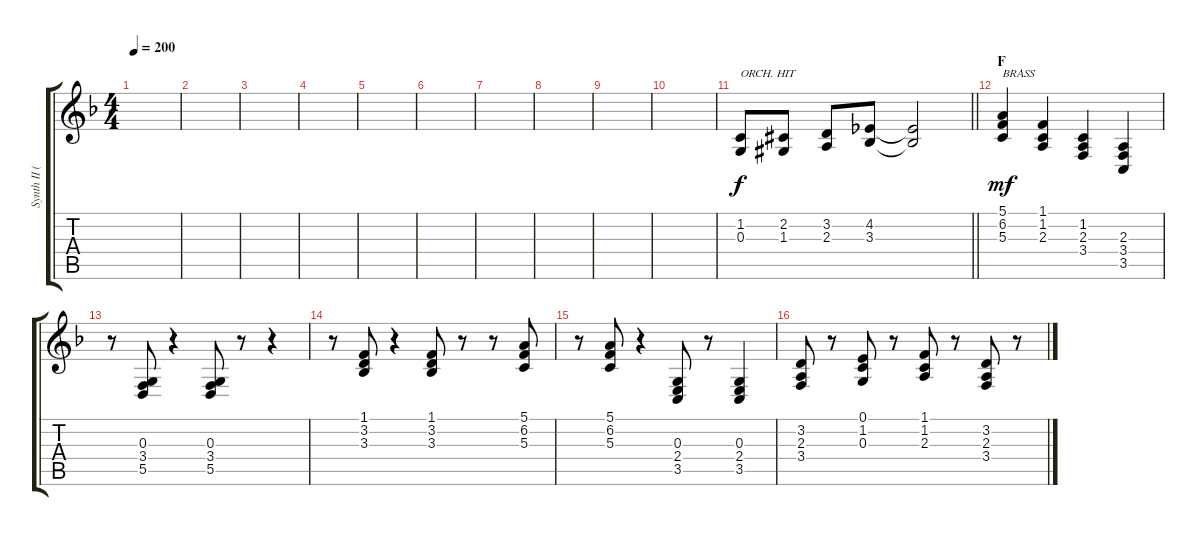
\track ("Synth II (Kotobuki Tsumugi)" "Synth II (") {instrument orchestrahit}
\staff {score tabs}
\tuning (E4 B3 G3 D3 A2 E2) {hide}
\ts (4 4)
\tempo 200
\clef g2
\ks f
|
|
|
|
|
|
|
|
|
|
\barLineRight lightlight
(1.2 0.3).8{txt "ORCH. HIT"} (2.2{acc #} 1.3{acc #}).8 (3.2 2.3).8 (4.2 3.3).8 (4.2{t} 3.3{t}).2 |
\section ("" "F")
(5.1 6.2 5.3).4{txt "BRASS" dy mf instrument synthbrass1} (1.1 1.2 2.3).4 (1.2 2.3 3.4).4 (2.3 3.4 3.5).4 |
r.8 (0.3 3.4 5.5).8 r.4 (0.3 3.4 5.5).8 r.8 r.4 |
r.8 (1.1 3.2 3.3).8 r.4 (1.1 3.2 3.3).8 r.8 r.8 (5.1 6.2 5.3).8 |
r.8 (5.1 6.2 5.3).8 r.4 (0.3 2.4 3.5).8 r.8 (0.3 2.4 3.5).4 |
(3.2 2.3 3.4).8 r.8 (0.1 1.2 0.3).8 r.8 (1.1 1.2 2.3).8 r.8 (3.2 2.3 3.4).8 r.8
